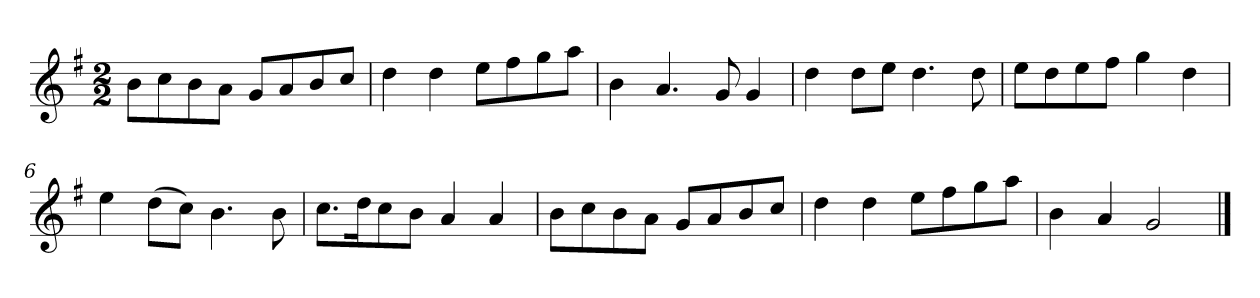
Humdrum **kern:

**kern
*part1
*staff1
*k[f#]
*M2/2
*MM120
=1
8bL
8cc
8b
8aJ
8gL
8a
8b
8ccJ
=2
4dd
4dd
8eeL
8ff#
8gg
8aaJ
=3
4b
4.a
8g
4g
=4
4dd
8ddL
8eeJ
4.dd
8dd
=5
8eeL
8dd
8ee
8ff#J
4gg
4dd
=6
4ee
(8ddL
8ccJ)
4.b
8b
=7
8.ccL
16ddK
8cc
8bJ
4a
4a
=8
8bL
8cc
8b
8aJ
8gL
8a
8b
8ccJ
=9
4dd
4dd
8eeL
8ff#
8gg
8aaJ
=10
4b
4a
2g
==
*-
